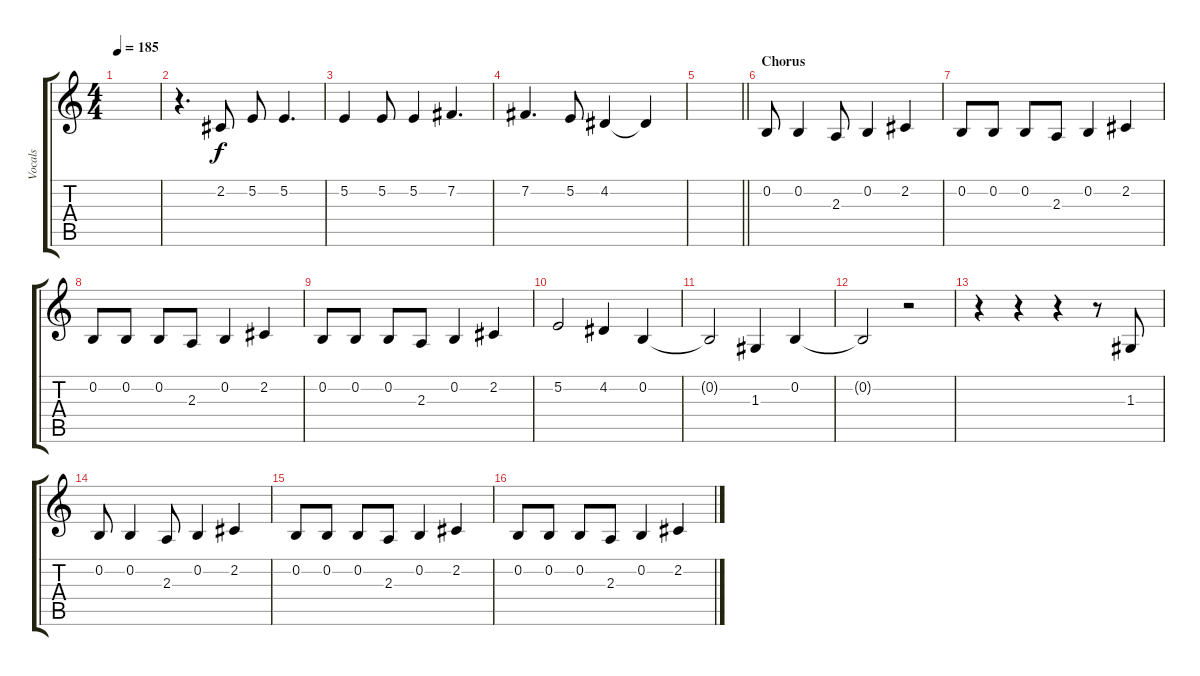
\track ("Vocals" "Vocals") {instrument altosax}
\staff {score tabs}
\tuning (E4 B3 G3 D3 A2 E2) {hide}
\ts (4 4)
\tempo 185
\clef g2
\ks c
|
r.4{d} 2.2.8 5.2.8 5.2.4{d} |
5.2.4 5.2.8 5.2.4 7.2.4{d} |
7.2.4{d} 5.2.8 4.2.4 4.2{t}.4 |
\barLineRight lightlight
|
\section ("" "Chorus")
0.2.8 0.2.4 2.3.8 0.2.4 2.2.4 |
0.2.8 0.2.8 0.2.8 2.3.8 0.2.4 2.2.4 |
0.2.8 0.2.8 0.2.8 2.3.8 0.2.4 2.2.4 |
0.2.8 0.2.8 0.2.8 2.3.8 0.2.4 2.2.4 |
5.2.2 4.2.4 0.2.4 |
0.2{t}.2 1.3.4 0.2.4 |
0.2{t}.2 r.2 |
r.4 r.4 r.4 r.8 1.3.8 |
0.2.8 0.2.4 2.3.8 0.2.4 2.2.4 |
0.2.8 0.2.8 0.2.8 2.3.8 0.2.4 2.2.4 |
0.2.8 0.2.8 0.2.8 2.3.8 0.2.4 2.2.4
